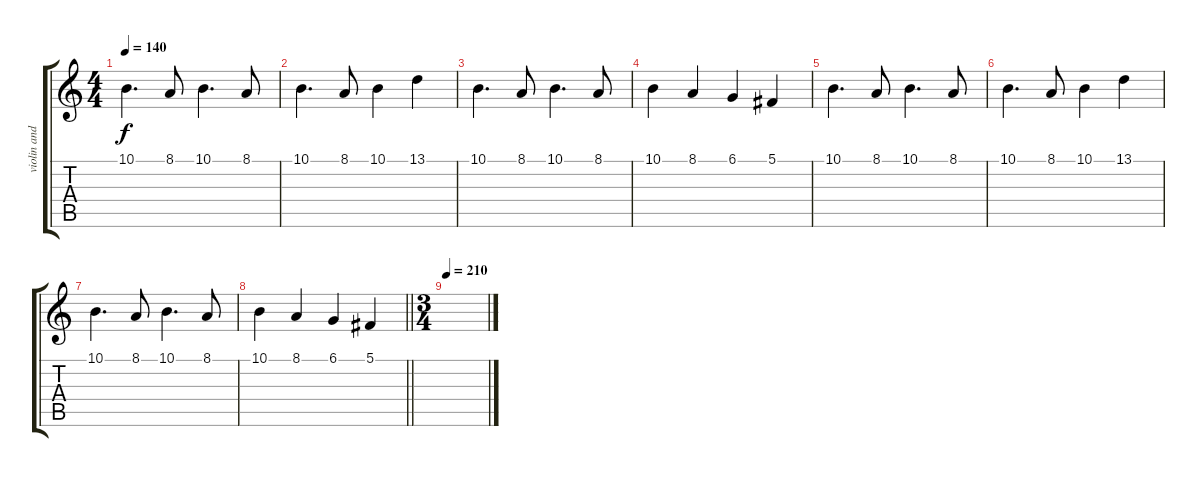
\track ("violin and hurdy gurdy" "violin and") {instrument violin}
\staff {score tabs}
\tuning (Db4 Ab3 E3 B2 Gb2 B1) {hide}
\ts (4 4)
\tempo 140
\clef g2
\ks c
10.1.4{d dy f} 8.1.8 10.1.4{d} 8.1.8 |
10.1.4{d} 8.1.8 10.1.4 13.1.4 |
10.1.4{d} 8.1.8 10.1.4{d} 8.1.8 |
10.1.4 8.1.4 6.1.4 5.1.4 |
10.1.4{d} 8.1.8 10.1.4{d} 8.1.8 |
10.1.4{d} 8.1.8 10.1.4 13.1.4 |
10.1.4{d} 8.1.8 10.1.4{d} 8.1.8 |
\barLineRight lightlight
10.1.4 8.1.4 6.1.4 5.1.4 |
\ts (3 4)
\tempo 210
